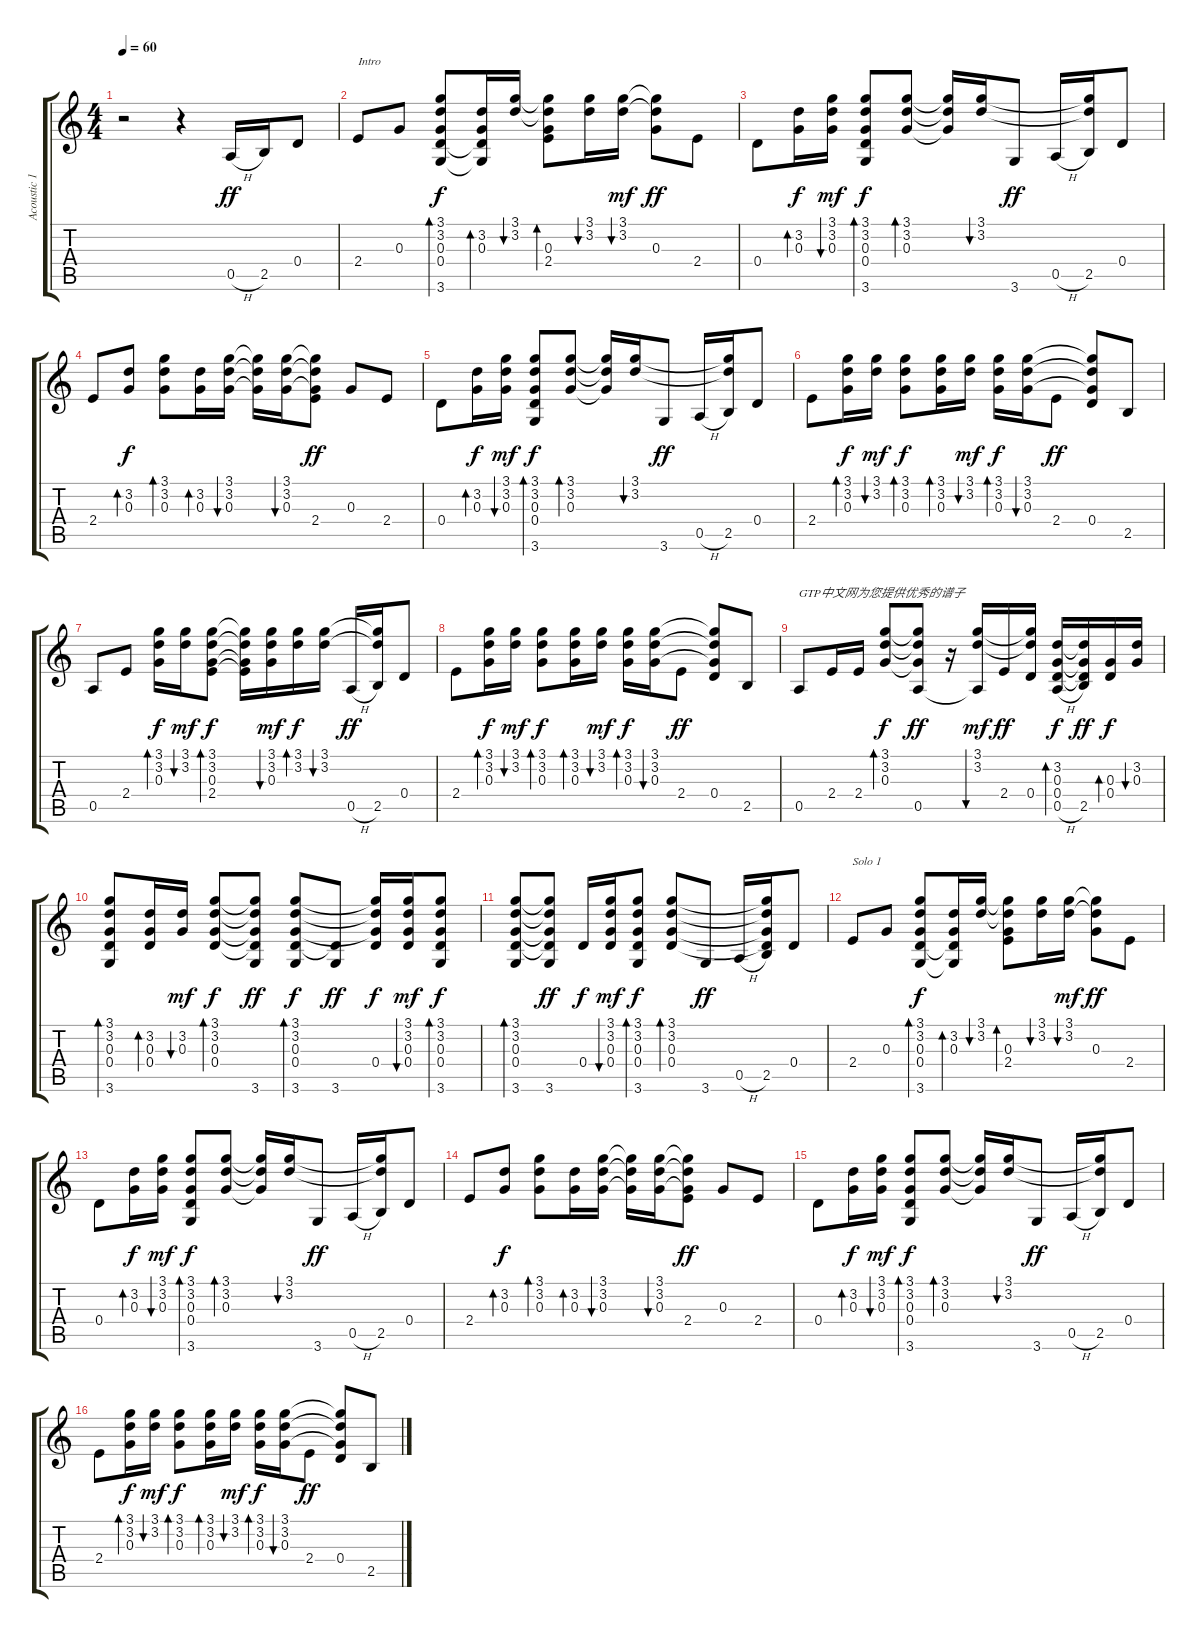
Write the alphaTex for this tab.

\track ("Acoustic 12 String" "Acoustic 1") {instrument acousticguitarsteel}
\staff {score tabs}
\tuning (E4 B3 G3 D3 A2 E2) {hide}
\ts (4 4)
\tempo 60
\clef g2
\ks c
r.2{dy ff instrument acousticguitarsteel} r.4 0.5{h}.16 2.5.16 0.4.8 |
2.4.8{txt "Intro"} 0.3.8 (3.1 3.2 0.3 0.4 3.6).8{bd 120 dy f} (3.2 0.3 0.4{t} 3.6{t}).16{bd 120} (3.1 3.2).16{bu 120} (3.1{t} 3.2{t} 0.3 2.4).8{bd 120} (3.1 3.2).16{bu 120} (3.1 3.2).16{bu 120 dy mf} (3.1{t} 3.2{t} 0.3).8{dy ff} 2.4.8 |
0.4.8 (3.2 0.3).16{bd 120 dy f} (3.1 3.2 0.3).16{bu 120 dy mf} (3.1 3.2 0.3 0.4 3.6).8{bd 120 dy f} (3.1 3.2 0.3).8{bd 120} (3.1{t} 3.2{t} 0.3{t}).16 (3.1 3.2).16{bu 120} 3.6.8{dy ff} 0.5{h}.16 (3.1{t} 3.2{t} 2.5).16 0.4.8 |
2.4.8 (3.2 0.3).8{bd 120 dy f} (3.1 3.2 0.3).8{bd 120} (3.2 0.3).16{bd 120} (3.1 3.2 0.3).16{bu 120} (3.1{t} 3.2{t} 0.3{t}).16 (3.1 3.2 0.3).16{bu 120} (3.1{t} 3.2{t} 0.3{t} 2.4).8{dy ff} 0.3.8 2.4.8 |
0.4.8 (3.2 0.3).16{bd 120 dy f} (3.1 3.2 0.3).16{bu 120 dy mf} (3.1 3.2 0.3 0.4 3.6).8{bd 120 dy f} (3.1 3.2 0.3).8{bd 120} (3.1{t} 3.2{t} 0.3{t}).16 (3.1 3.2).16{bu 120} 3.6.8{dy ff} 0.5{h}.16 (3.1{t} 3.2{t} 2.5).16 0.4.8 |
2.4.8 (3.1 3.2 0.3).16{bd 120 dy f} (3.1 3.2).16{bu 120 dy mf} (3.1 3.2 0.3).8{bd 120 dy f} (3.1 3.2 0.3).16{bd 120} (3.1 3.2).16{bu 120 dy mf} (3.1 3.2 0.3).16{bd 120 dy f} (3.1 3.2 0.3).16{bu 120} 2.4.8{dy ff} (3.1{t} 3.2{t} 0.3{t} 0.4).8 2.5.8 |
0.5.8 2.4.8 (3.1 3.2 0.3).16{bd 120 dy f} (3.1 3.2).16{bu 120 dy mf} (3.1 3.2 0.3 2.4).8{bd 120 dy f} (3.1{t} 3.2{t} 0.3{t} 2.4{t}).16 (3.1 3.2 0.3).16{bu 120 dy mf} (3.1 3.2).16{bd 120 dy f} (3.1 3.2).16{bu 120} 0.5{h}.16{dy ff} (3.1{t} 3.2{t} 2.5).16 0.4.8 |
2.4.8 (3.1 3.2 0.3).16{bd 120 dy f} (3.1 3.2).16{bu 120 dy mf} (3.1 3.2 0.3).8{bd 120 dy f} (3.1 3.2 0.3).16{bd 120} (3.1 3.2).16{bu 120 dy mf} (3.1 3.2 0.3).16{bd 120 dy f} (3.1 3.2 0.3).16{bu 120} 2.4.8{dy ff} (3.1{t} 3.2{t} 0.3{t} 0.4).8 2.5.8 |
0.5.8{txt "GTP中文网为您提供优秀的谱子"} 2.4.16 2.4.16 (3.1 3.2 0.3).8{bd 120 dy f} (3.1{t} 3.2{t} 0.3{t} 0.5).8{dy ff} r.16 (3.1 3.2 0.5{t}).16{bu 120 dy mf} 2.4.16{dy ff} (3.1{t} 3.2{t} 0.4).16 (3.2 0.3 0.4 0.5{h}).16{bd 120 dy f} (3.2{t} 0.3{t} 0.4{t} 2.5).16{dy ff} (0.3 0.4).16{bd 120 dy f} (3.2 0.3).16{bu 120} |
(3.1 3.2 0.3 0.4 3.6).8{bd 120} (3.2 0.3 0.4).16{bd 120} (3.2 0.3).16{bu 120 dy mf} (3.1 3.2 0.3 0.4).8{bd 120 dy f} (3.1{t} 3.2{t} 0.3{t} 0.4{t} 3.6).8{dy ff} (3.1 3.2 0.3 0.4 3.6).8{bd 120 dy f} (0.4{t} 3.6).8{dy ff} (3.1{t} 3.2{t} 0.3{t} 0.4).16{dy f} (3.1 3.2 0.3 0.4).16{bu 120 dy mf} (3.1 3.2 0.3 0.4 3.6).8{bd 120 dy f} |
(3.1 3.2 0.3 0.4 3.6).8{bd 120} (3.1{t} 3.2{t} 0.3{t} 0.4{t} 3.6).8{dy ff} 0.4.16{dy f} (3.1 3.2 0.3 0.4).16{bu 120 dy mf} (3.1 3.2 0.3 0.4 3.6).8{bd 120 dy f} (3.1 3.2 0.3 0.4).8{bd 120} 3.6.8{dy ff} 0.5{h}.16 (3.1{t} 3.2{t} 0.3{t} 0.4{t} 2.5).16 0.4.8 |
2.4.8{txt "Solo 1"} 0.3.8 (3.1 3.2 0.3 0.4 3.6).8{bd 120 dy f} (3.2 0.3 0.4{t} 3.6{t}).16{bd 120} (3.1 3.2).16{bu 120} (3.1{t} 3.2{t} 0.3 2.4).8{bd 120} (3.1 3.2).16{bu 120} (3.1 3.2).16{bu 120 dy mf} (3.1{t} 3.2{t} 0.3).8{dy ff} 2.4.8 |
0.4.8 (3.2 0.3).16{bd 120 dy f} (3.1 3.2 0.3).16{bu 120 dy mf} (3.1 3.2 0.3 0.4 3.6).8{bd 120 dy f} (3.1 3.2 0.3).8{bd 120} (3.1{t} 3.2{t} 0.3{t}).16 (3.1 3.2).16{bu 120} 3.6.8{dy ff} 0.5{h}.16 (3.1{t} 3.2{t} 2.5).16 0.4.8 |
2.4.8 (3.2 0.3).8{bd 120 dy f} (3.1 3.2 0.3).8{bd 120} (3.2 0.3).16{bd 120} (3.1 3.2 0.3).16{bu 120} (3.1{t} 3.2{t} 0.3{t}).16 (3.1 3.2 0.3).16{bu 120} (3.1{t} 3.2{t} 0.3{t} 2.4).8{dy ff} 0.3.8 2.4.8 |
0.4.8 (3.2 0.3).16{bd 120 dy f} (3.1 3.2 0.3).16{bu 120 dy mf} (3.1 3.2 0.3 0.4 3.6).8{bd 120 dy f} (3.1 3.2 0.3).8{bd 120} (3.1{t} 3.2{t} 0.3{t}).16 (3.1 3.2).16{bu 120} 3.6.8{dy ff} 0.5{h}.16 (3.1{t} 3.2{t} 2.5).16 0.4.8 |
2.4.8 (3.1 3.2 0.3).16{bd 120 dy f} (3.1 3.2).16{bu 120 dy mf} (3.1 3.2 0.3).8{bd 120 dy f} (3.1 3.2 0.3).16{bd 120} (3.1 3.2).16{bu 120 dy mf} (3.1 3.2 0.3).16{bd 120 dy f} (3.1 3.2 0.3).16{bu 120} 2.4.8{dy ff} (3.1{t} 3.2{t} 0.3{t} 0.4).8 2.5.8
